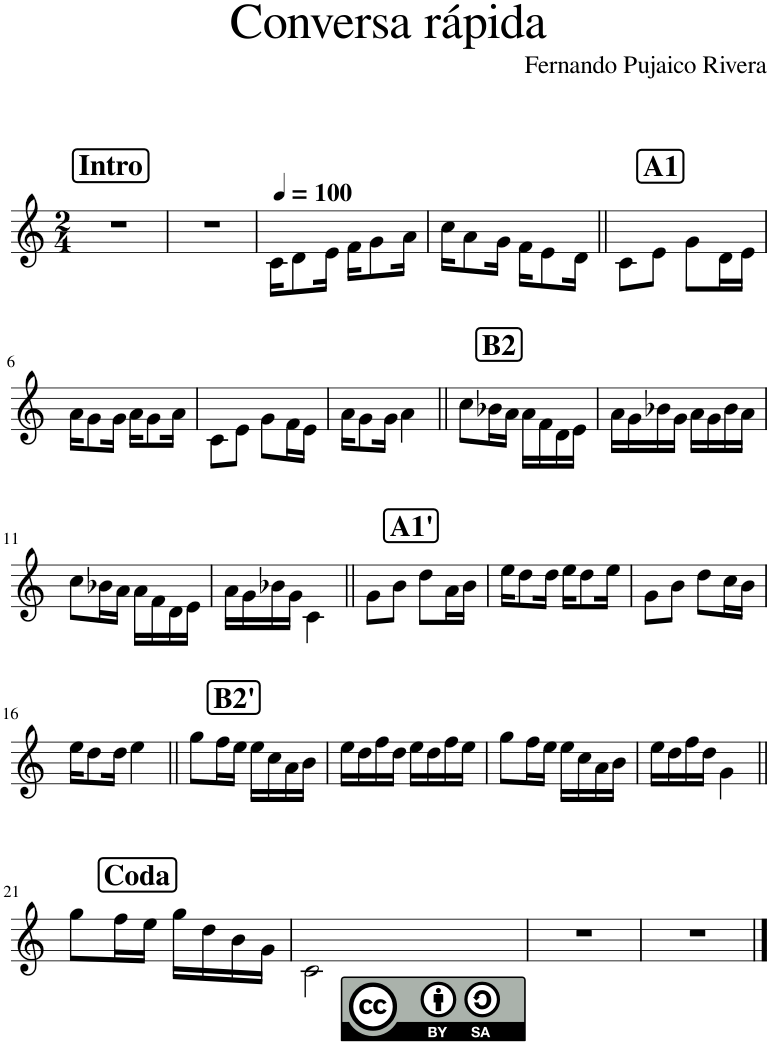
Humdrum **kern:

**kern
*part1
*staff1
*I"Bandolim
*I'Bdl.
*clefG2
*k[]
*M2/4
!!LO:REH:place=s1:a:B:cj:fs=14:t=Intro
=1
2r
=2
2r
=3
*MM100
16c\KL
8d\
16e\Jk
16f\KL
8g\
16a\Jk
=4
16cc\KL
8a\
16g\Jk
16f\KL
8e\
16d\Jk
!!LO:REH:place=s1:a:B:cj:fs=14:t=A1
=5||
8c\L
8e\J
8g\L
16d\L
16e\JJ
!!LO:LB:g=z
=6
16a\KL
8g\
16g\Jk
16a\KL
8g\
16a\Jk
=7
8c\L
8e\J
8g\L
16f\L
16e\JJ
=8
16a\KL
8g\
16g\Jk
4a\
!!LO:REH:place=s1:a:B:cj:fs=14:t=B2
=9||
8cc\L
16b-X\L
16a\JJ
16a\LL
16f\
16d\
16e\JJ
=10
16a\LL
16g\
16b-X\
16g\JJ
16a\LL
16g\
16b-\
16a\JJ
!!LO:LB:g=z
=11
8cc\L
16b-X\L
16a\JJ
16a\LL
16f\
16d\
16e\JJ
=12
16a\LL
16g\
16b-X\
16g\JJ
4c\
!!LO:REH:place=s1:a:B:cj:fs=14:t=A1'
=13||
8g\L
8b\J
8dd\L
16a\L
16b\JJ
=14
16ee\KL
8dd\
16dd\Jk
16ee\KL
8dd\
16ee\Jk
=15
8g\L
8b\J
8dd\L
16cc\L
16b\JJ
!!LO:LB:g=z
=16
16ee\KL
8dd\
16dd\Jk
4ee\
!!LO:REH:place=s1:a:B:cj:fs=14:t=B2'
=17||
8gg\L
16ff\L
16ee\JJ
16ee\LL
16cc\
16a\
16b\JJ
=18
16ee\LL
16dd\
16ff\
16dd\JJ
16ee\LL
16dd\
16ff\
16ee\JJ
=19
8gg\L
16ff\L
16ee\JJ
16ee\LL
16cc\
16a\
16b\JJ
=20
16ee\LL
16dd\
16ff\
16dd\JJ
4g\
!!LO:LB:g=z
!!LO:REH:place=s1:a:B:cj:fs=14:t=Coda
=21||
8gg\L
16ff\L
16ee\JJ
16gg\LL
16dd\
16b\
16g\JJ
=22
2c\
=23
2r
=24
2r
==
*-
